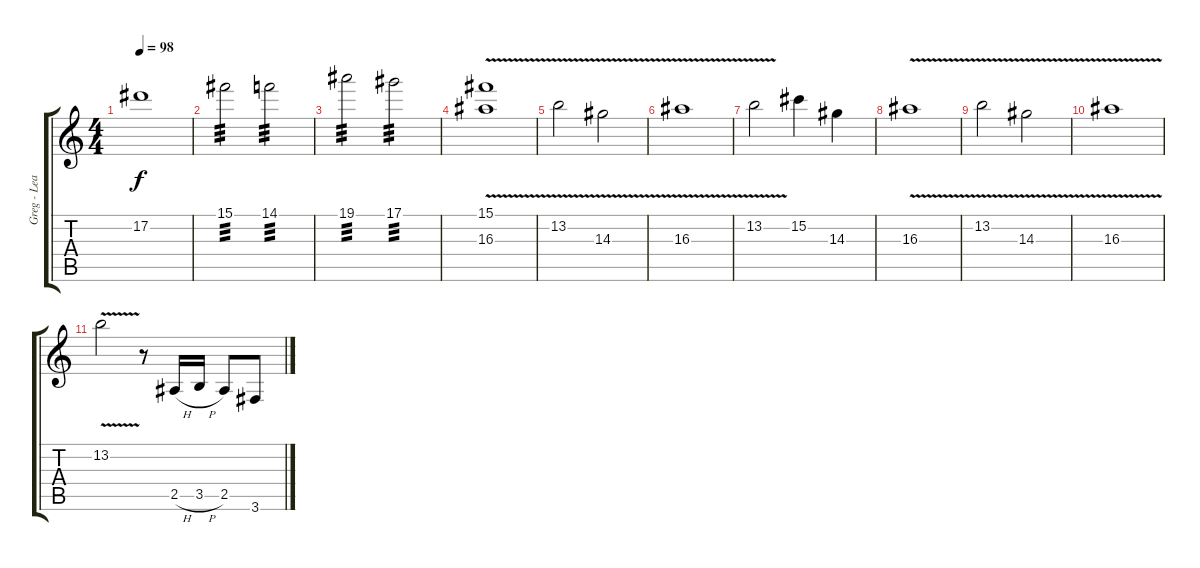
\track ("Greg - Lead Guitar" "Greg - Lea") {instrument distortionguitar}
\staff {score tabs}
\tuning (Eb4 Bb3 Gb3 Db3 Ab2 Eb2) {hide}
\ts (4 4)
\tempo 98
\clef g2
\ks c
17.2{t}.1{dy f} |
15.1.2{tp 3 balance 11} 14.1.2{tp 3} |
19.1.2{tp 3} 17.1.2{tp 3} |
(15.1{v} 16.3).1 |
13.2{v}.2 14.3{v}.2 |
16.3{v}.1 |
13.2{v}.2 15.2.4 14.3.4 |
16.3{v}.1 |
13.2{v}.2 14.3{v}.2 |
16.3{v}.1 |
13.2{v}.2 r.8 2.5{h}.16 3.5{h}.16 2.5.8 3.6.8
